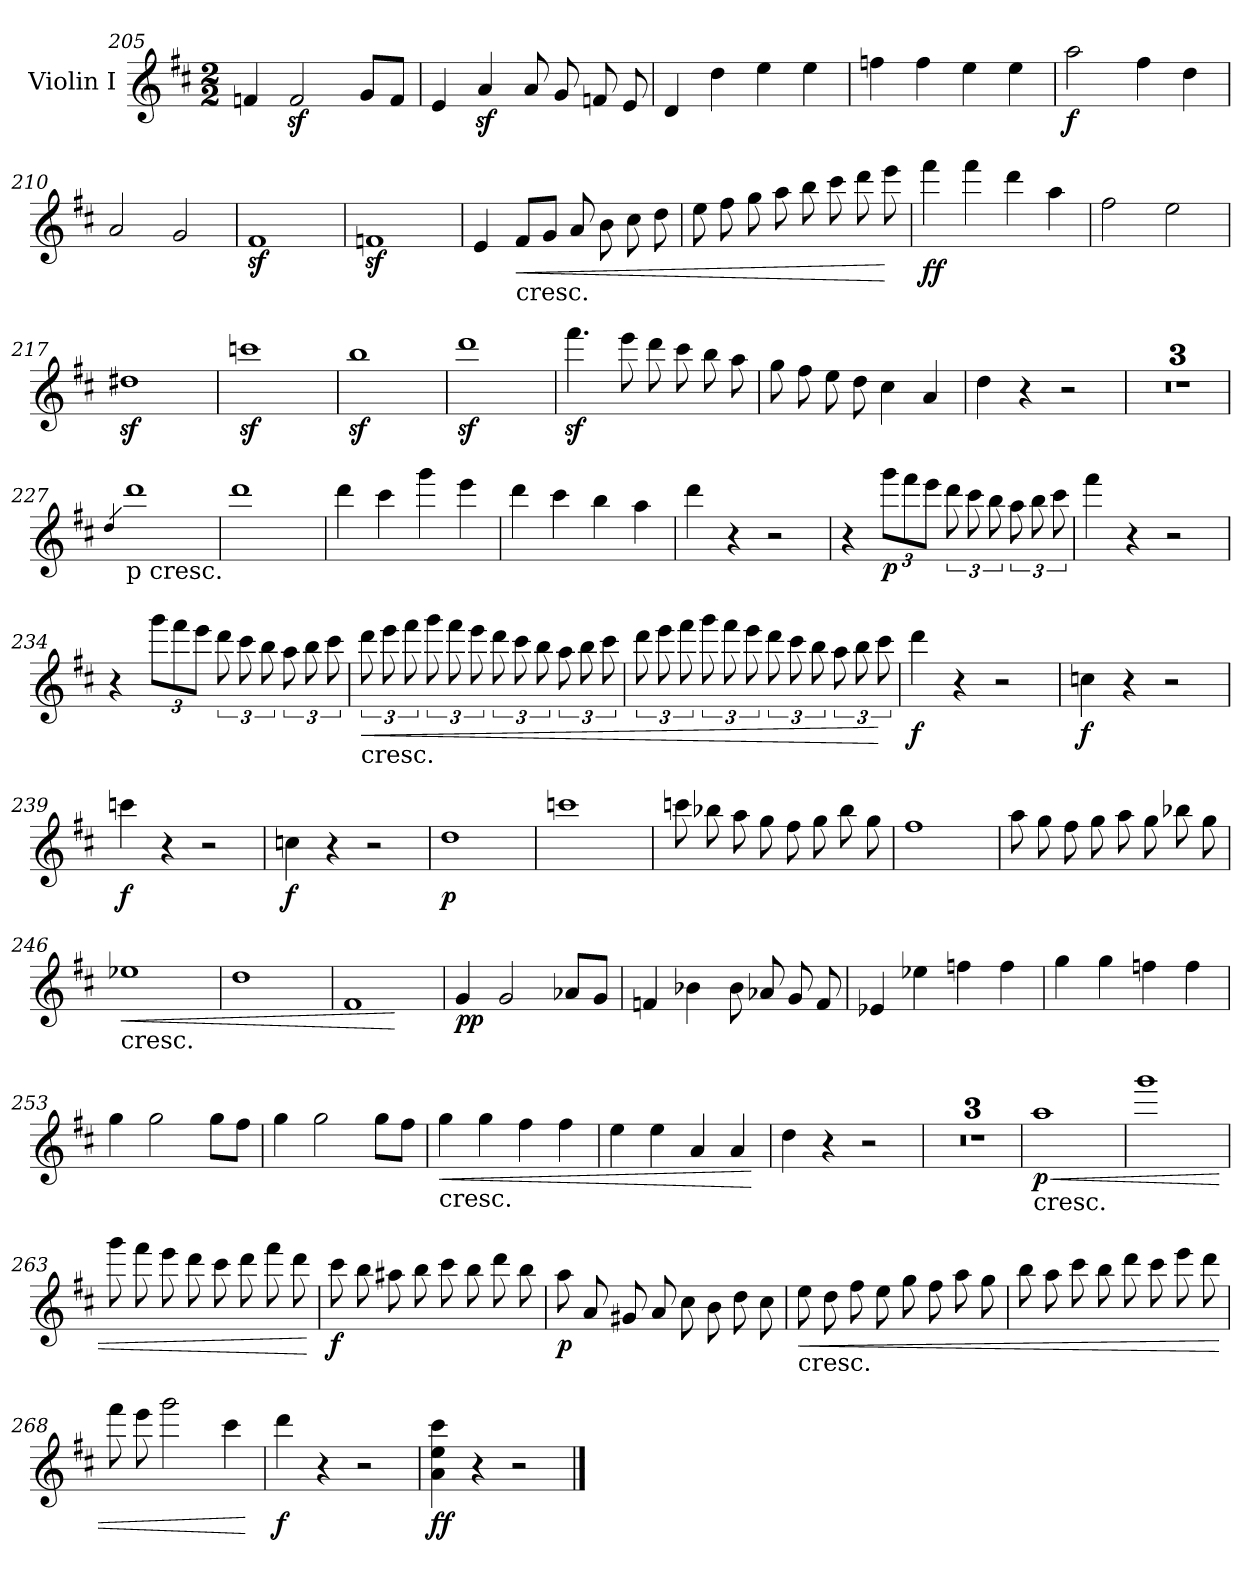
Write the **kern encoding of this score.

**kern	**dynam
*part1	*part1
*staff1	*staff1
*I"Violin I	*
!!LO:LB:g=z
*clefG2	*
*k[f#c#]	*
*D:	*
*M2/2	*
=205	=205
4fn/	.
2fz</	.
8g/L	.
8f/J	.
=206	=206
4e/	.
4az</	.
8a/	.
8g/	.
8fn/	.
8e/	.
=207	=207
4d/	.
4dd\	.
4ee\	.
4ee\	.
=208	=208
4ffn\	.
4ff\	.
4ee\	.
4ee\	.
=209	=209
!	!LO:DY:b
2aa\	f
4ff#\	.
4dd\	.
=210	=210
2a/	.
2g/	.
=211	=211
1f#z<	.
=212	=212
1fnz<	.
=213	=213
4e/	.
!LO:TX:b:t=cresc.	!
!	!LO:HP:b
8f#/L	<
8g/J	.
8a/	.
8b\	.
8cc#\	.
8dd\	.
!!LO:LB:g=z
=214	=214
8ee\	.
8ff#\	.
8gg\	.
8aa\	.
8bb\	.
8ccc#\	.
8ddd\	.
8eee\	[
=215	=215
!	!LO:DY:b
4fff#\	ff
4fff#\	.
4ddd\	.
4aa\	.
=216	=216
2ff#\	.
2ee\	.
=217	=217
1dd#Xz<	.
=218	=218
1cccnz<	.
=219	=219
1bbz<	.
=220	=220
1dddz<	.
=221	=221
4.fff#z<\	.
8eee\	.
8ddd\	.
8ccc#\	.
8bb\	.
8aa\	.
=222	=222
8gg\	.
8ff#\	.
8ee\	.
8dd\	.
4cc#\	.
4a/	.
!!LO:PB:g=z
=223	=223
4dd\	.
4r	.
2r	.
=224	=224
1r	.
=225	=225
1r	.
=226	=226
1r	.
=227	=227
4qdd/	.
!LO:TX:b:t=p  cresc.	!
1ddd	.
=228	=228
1ddd	.
=229	=229
4ddd\	.
4ccc#\	.
4ggg\	.
4eee\	.
=230	=230
4ddd\	.
4ccc#\	.
4bb\	.
4aa\	.
=231	=231
4ddd\	.
4r	.
2r	.
=232	=232
4r	.
*Xbrackettup	*
!	!LO:DY:b
12ggg\L	p
12fff#\	.
12eee\J	.
*brackettup	*
12ddd\	.
12ccc#\	.
12bb\	.
12aa\	.
12bb\	.
12ccc#\	.
!!LO:LB:g=z
=233	=233
4fff#\	.
4r	.
2r	.
=234	=234
4r	.
*Xbrackettup	*
12ggg\L	.
12fff#\	.
12eee\J	.
*brackettup	*
12ddd\	.
12ccc#\	.
12bb\	.
12aa\	.
12bb\	.
12ccc#\	.
=235	=235
!LO:TX:b:t=cresc.	!
!	!LO:HP:b
12ddd\	<
12eee\	.
12fff#\	.
12ggg\	.
12fff#\	.
12eee\	.
12ddd\	.
12ccc#\	.
12bb\	.
12aa\	.
12bb\	.
12ccc#\	.
!!LO:LB:g=z
=236	=236
12ddd\	.
12eee\	.
12fff#\	.
12ggg\	.
12fff#\	.
12eee\	.
12ddd\	.
12ccc#\	.
12bb\	.
12aa\	.
12bb\	.
12ccc#\	[
=237	=237
!	!LO:DY:b
4ddd\	f
4r	.
2r	.
=238	=238
!	!LO:DY:b
4ccn\	f
4r	.
2r	.
=239	=239
!	!LO:DY:b
4cccn\	f
4r	.
2r	.
=240	=240
!	!LO:DY:b
4ccn\	f
4r	.
2r	.
=241	=241
!	!LO:DY:b
1dd	p
=242	=242
1cccn	.
!!LO:LB:g=z
=243	=243
8cccn\	.
8bb-X\	.
8aa\	.
8gg\	.
8ff#\	.
8gg\	.
8bb-\	.
8gg\	.
=244	=244
1ff#	.
=245	=245
8aa\	.
8gg\	.
8ff#\	.
8gg\	.
8aa\	.
8gg\	.
8bb-X\	.
8gg\	.
=246	=246
!LO:TX:b:t=cresc.	!
!	!LO:HP:b
1ee-X	<
=247	=247
1dd	.
=248	=248
1f#	.
.	[
=249	=249
!	!LO:DY:b
4g/	pp
2g/	.
8a-X/L	.
8g/J	.
=250	=250
4fn/	.
4b-X\	.
8b-\	.
8a-X/	.
8g/	.
8f/	.
!!LO:LB:g=z
=251	=251
4e-X/	.
4ee-X\	.
4ffn\	.
4ff\	.
=252	=252
4gg\	.
4gg\	.
4ffn\	.
4ff\	.
=253	=253
4gg\	.
2gg\	.
8gg\L	.
8ff#\J	.
=254	=254
4gg\	.
2gg\	.
8gg\L	.
8ff#\J	.
=255	=255
!LO:TX:b:t=cresc.	!
!	!LO:HP:b
4gg\	<
4gg\	.
4ff#\	.
4ff#\	.
=256	=256
4ee\	.
4ee\	.
4a/	.
4a/	.
.	[
=257	=257
4dd\	.
4r	.
2r	.
=258	=258
1r	.
=259	=259
1r	.
=260	=260
1r	.
=261	=261
!LO:TX:b:t=cresc.	!
!	!LO:HP:b
!	!LO:DY:n=1:b
1aa	< p
=262	=262
1ggg	.
!!LO:LB:g=z
=263	=263
8ggg\	.
8fff#\	.
8eee\	.
8ddd\	.
8ccc#\	.
8ddd\	.
8fff#\	.
8ddd\	.
.	[
=264	=264
!	!LO:DY:b
8ccc#\	f
8bb\	.
8aa#X\	.
8bb\	.
8ccc#\	.
8bb\	.
8ddd\	.
8bb\	.
=265	=265
!	!LO:DY:b
8aa\	p
8a/	.
8g#X/	.
8a/	.
8cc#\	.
8b\	.
8dd\	.
8cc#\	.
=266	=266
!LO:TX:b:t=cresc.	!
!	!LO:HP:b
8ee\	<
8dd\	.
8ff#\	.
8ee\	.
8gg\	.
8ff#\	.
8aa\	.
8gg\	.
!!LO:LB:g=z
=267	=267
8bb\	.
8aa\	.
8ccc#\	.
8bb\	.
8ddd\	.
8ccc#\	.
8eee\	.
8ddd\	.
=268	=268
8fff#\	.
8eee\	.
2ggg\	.
4ccc#\	.
.	[
=269	=269
!	!LO:DY:b
4ddd\	f
4r	.
2r	.
=270	=270
!	!LO:DY:b
4a\ 4ee\ 4ccc#\	ff
4r	.
2r	.
==	==
*-	*-
